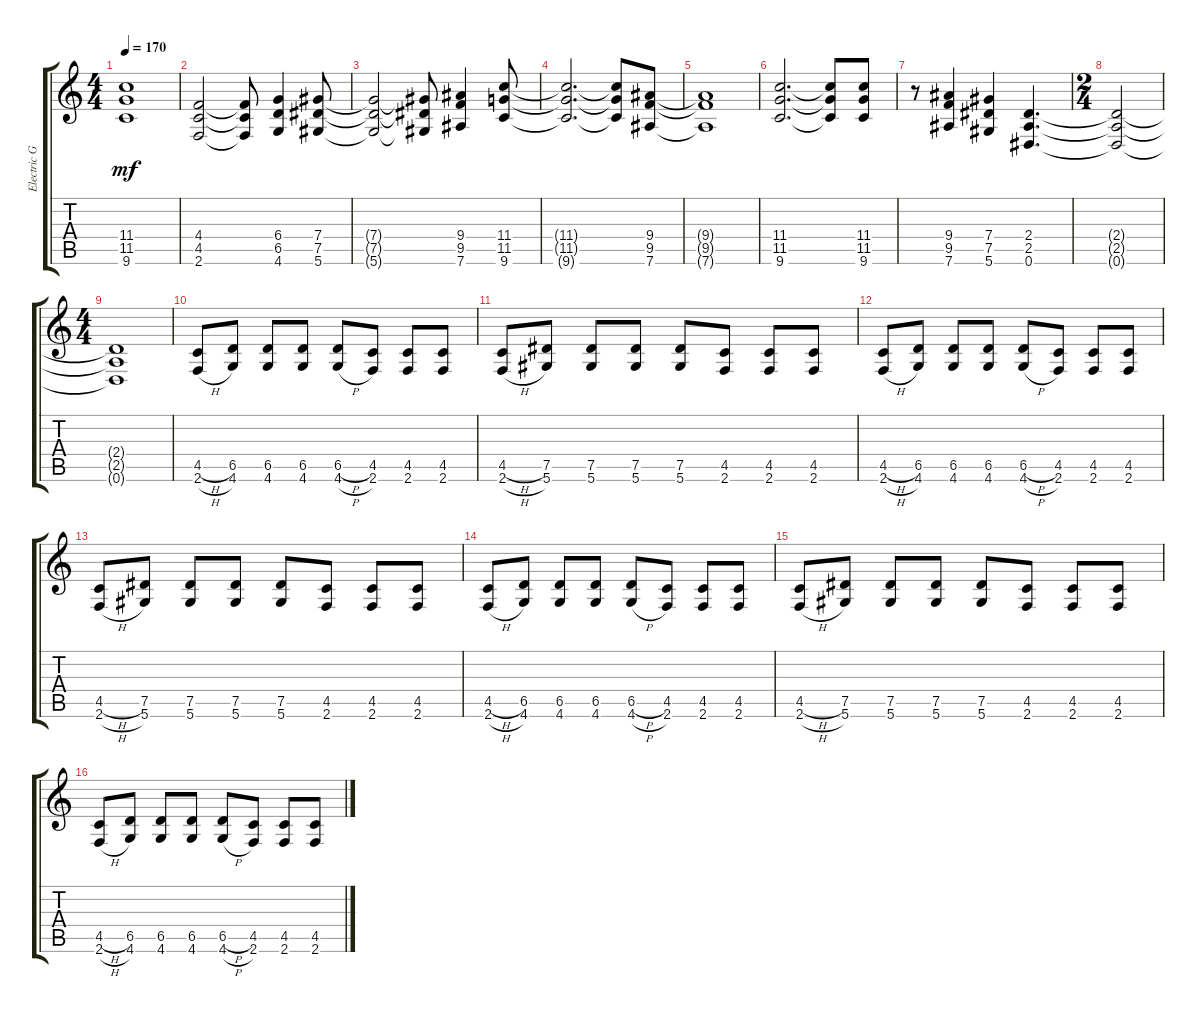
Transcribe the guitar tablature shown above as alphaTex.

\track ("Electric Guitar" "Electric G") {instrument overdrivenguitar}
\staff {score tabs}
\tuning (Eb4 Bb3 Gb3 Db3 Ab2 Eb2) {hide}
\ts (4 4)
\tempo 170
\clef g2
\ks c
(11.4{t} 11.5{t} 9.6{t}).1{dy mf} |
(4.4 4.5 2.6).2 (4.4{t} 4.5{t} 2.6{t}).8 (6.4 6.5 4.6).4 (7.4 7.5 5.6).8 |
(7.4{t} 7.5{t} 5.6{t}).2 (7.4{t} 7.5{t} 5.6{t}).8 (9.4 9.5 7.6).4 (11.4 11.5 9.6).8 |
(11.4{t} 11.5{t} 9.6{t}).2{d} (11.4{t} 11.5{t} 9.6{t}).8 (9.4 9.5 7.6).8 |
(9.4{t} 9.5{t} 7.6{t}).1 |
(11.4 11.5 9.6).2{d} (11.4{t} 11.5{t} 9.6{t}).8 (11.4 11.5 9.6).8 |
r.8 (9.4 9.5 7.6).4 (7.4 7.5 5.6).4 (2.4 2.5 0.6).4{d} |
\ts (2 4)
(2.4{t} 2.5{t} 0.6{t}).2 |
\ts (4 4)
(2.4{t} 2.5{t} 0.6{t}).1 |
(4.5{h} 2.6{h}).8 (6.5 4.6).8 (6.5 4.6).8 (6.5 4.6).8 (6.5{h} 4.6{h}).8 (4.5 2.6).8 (4.5 2.6).8 (4.5 2.6).8 |
(4.5{h} 2.6{h}).8 (7.5 5.6).8 (7.5 5.6).8 (7.5 5.6).8 (7.5 5.6).8 (4.5 2.6).8 (4.5 2.6).8 (4.5 2.6).8 |
(4.5{h} 2.6{h}).8 (6.5 4.6).8 (6.5 4.6).8 (6.5 4.6).8 (6.5{h} 4.6{h}).8 (4.5 2.6).8 (4.5 2.6).8 (4.5 2.6).8 |
(4.5{h} 2.6{h}).8 (7.5 5.6).8 (7.5 5.6).8 (7.5 5.6).8 (7.5 5.6).8 (4.5 2.6).8 (4.5 2.6).8 (4.5 2.6).8 |
(4.5{h} 2.6{h}).8 (6.5 4.6).8 (6.5 4.6).8 (6.5 4.6).8 (6.5{h} 4.6{h}).8 (4.5 2.6).8 (4.5 2.6).8 (4.5 2.6).8 |
(4.5{h} 2.6{h}).8 (7.5 5.6).8 (7.5 5.6).8 (7.5 5.6).8 (7.5 5.6).8 (4.5 2.6).8 (4.5 2.6).8 (4.5 2.6).8 |
(4.5{h} 2.6{h}).8 (6.5 4.6).8 (6.5 4.6).8 (6.5 4.6).8 (6.5{h} 4.6{h}).8 (4.5 2.6).8 (4.5 2.6).8 (4.5 2.6).8
